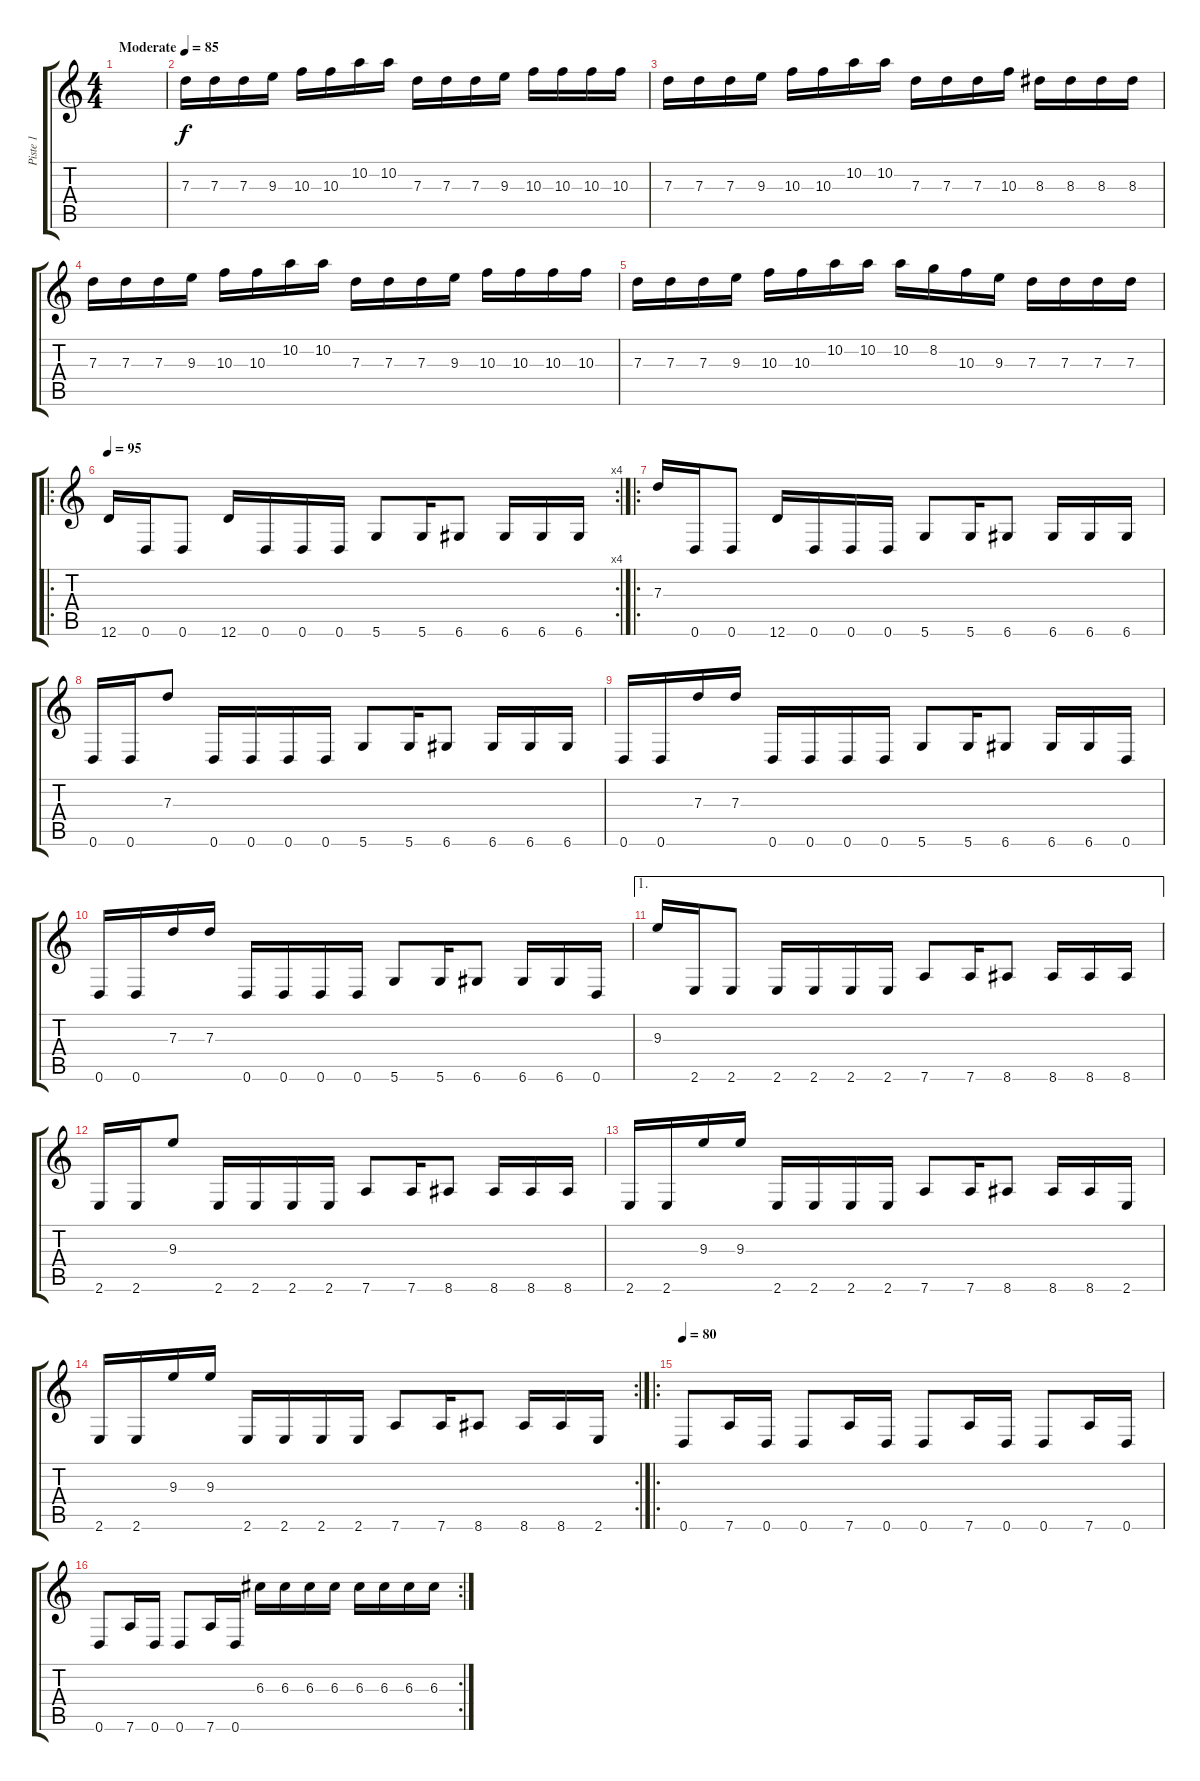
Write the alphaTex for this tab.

\track ("Piste 1" "Piste 1") {instrument distortionguitar}
\staff {score tabs}
\tuning (E4 B3 G3 D3 A2 D2) {hide}
\ts (4 4)
\tempo (85 "Moderate")
\clef g2
\ks c
|
7.3.16 7.3.16 7.3.16 9.3.16 10.3.16 10.3.16 10.2.16 10.2.16 7.3.16 7.3.16 7.3.16 9.3.16 10.3.16 10.3.16 10.3.16 10.3.16 |
7.3.16 7.3.16 7.3.16 9.3.16 10.3.16 10.3.16 10.2.16 10.2.16 7.3.16 7.3.16 7.3.16 10.3.16 8.3.16 8.3.16 8.3.16 8.3.16 |
7.3.16 7.3.16 7.3.16 9.3.16 10.3.16 10.3.16 10.2.16 10.2.16 7.3.16 7.3.16 7.3.16 9.3.16 10.3.16 10.3.16 10.3.16 10.3.16 |
7.3.16 7.3.16 7.3.16 9.3.16 10.3.16 10.3.16 10.2.16 10.2.16 10.2.16 8.2.16 10.3.16 9.3.16 7.3.16 7.3.16 7.3.16 7.3.16 |
\ro
\rc 4
\tempo 95
12.6.16 0.6.16 0.6.8 12.6.16 0.6.16 0.6.16 0.6.16 5.6.8 5.6.16 6.6.8 6.6.16 6.6.16 6.6.16 |
\ro
7.3.16 0.6.16 0.6.8 12.6.16 0.6.16 0.6.16 0.6.16 5.6.8 5.6.16 6.6.8 6.6.16 6.6.16 6.6.16 |
0.6.16 0.6.16 7.3.8 0.6.16 0.6.16 0.6.16 0.6.16 5.6.8 5.6.16 6.6.8 6.6.16 6.6.16 6.6.16 |
0.6.16 0.6.16 7.3.16 7.3.16 0.6.16 0.6.16 0.6.16 0.6.16 5.6.8 5.6.16 6.6.8 6.6.16 6.6.16 0.6.16 |
0.6.16 0.6.16 7.3.16 7.3.16 0.6.16 0.6.16 0.6.16 0.6.16 5.6.8 5.6.16 6.6.8 6.6.16 6.6.16 0.6.16 |
\ae 1
9.3.16 2.6.16 2.6.8 2.6.16 2.6.16 2.6.16 2.6.16 7.6.8 7.6.16 8.6.8 8.6.16 8.6.16 8.6.16 |
2.6.16 2.6.16 9.3.8 2.6.16 2.6.16 2.6.16 2.6.16 7.6.8 7.6.16 8.6.8 8.6.16 8.6.16 8.6.16 |
2.6.16 2.6.16 9.3.16 9.3.16 2.6.16 2.6.16 2.6.16 2.6.16 7.6.8 7.6.16 8.6.8 8.6.16 8.6.16 2.6.16 |
\rc 2
2.6.16 2.6.16 9.3.16 9.3.16 2.6.16 2.6.16 2.6.16 2.6.16 7.6.8 7.6.16 8.6.8 8.6.16 8.6.16 2.6.16 |
\ro
\tempo 80
0.6.8 7.6.16 0.6.16 0.6.8 7.6.16 0.6.16 0.6.8 7.6.16 0.6.16 0.6.8 7.6.16 0.6.16 |
\rc 2
0.6.8 7.6.16 0.6.16 0.6.8 7.6.16 0.6.16 6.3.16 6.3.16 6.3.16 6.3.16 6.3.16 6.3.16 6.3.16 6.3.16
